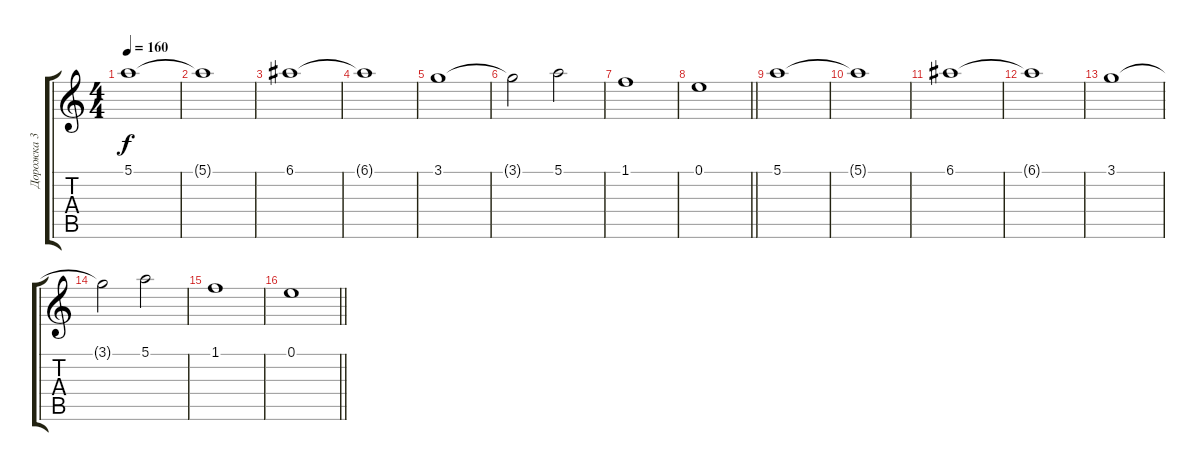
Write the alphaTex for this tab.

\track ("Дорожка 3" "Дорожка 3") {instrument distortionguitar}
\staff {score tabs}
\tuning (E4 B3 G3 D3 A2 E2) {hide}
\ts (4 4)
\tempo 160
\clef g2
\ks c
5.1.1{dy f} |
5.1{t}.1 |
6.1.1 |
6.1{t}.1 |
3.1.1 |
3.1{t}.2 5.1.2 |
1.1.1 |
\barLineRight lightlight
0.1.1 |
5.1.1 |
5.1{t}.1 |
6.1.1 |
6.1{t}.1 |
3.1.1 |
3.1{t}.2 5.1.2 |
1.1.1 |
\barLineRight lightlight
0.1.1
